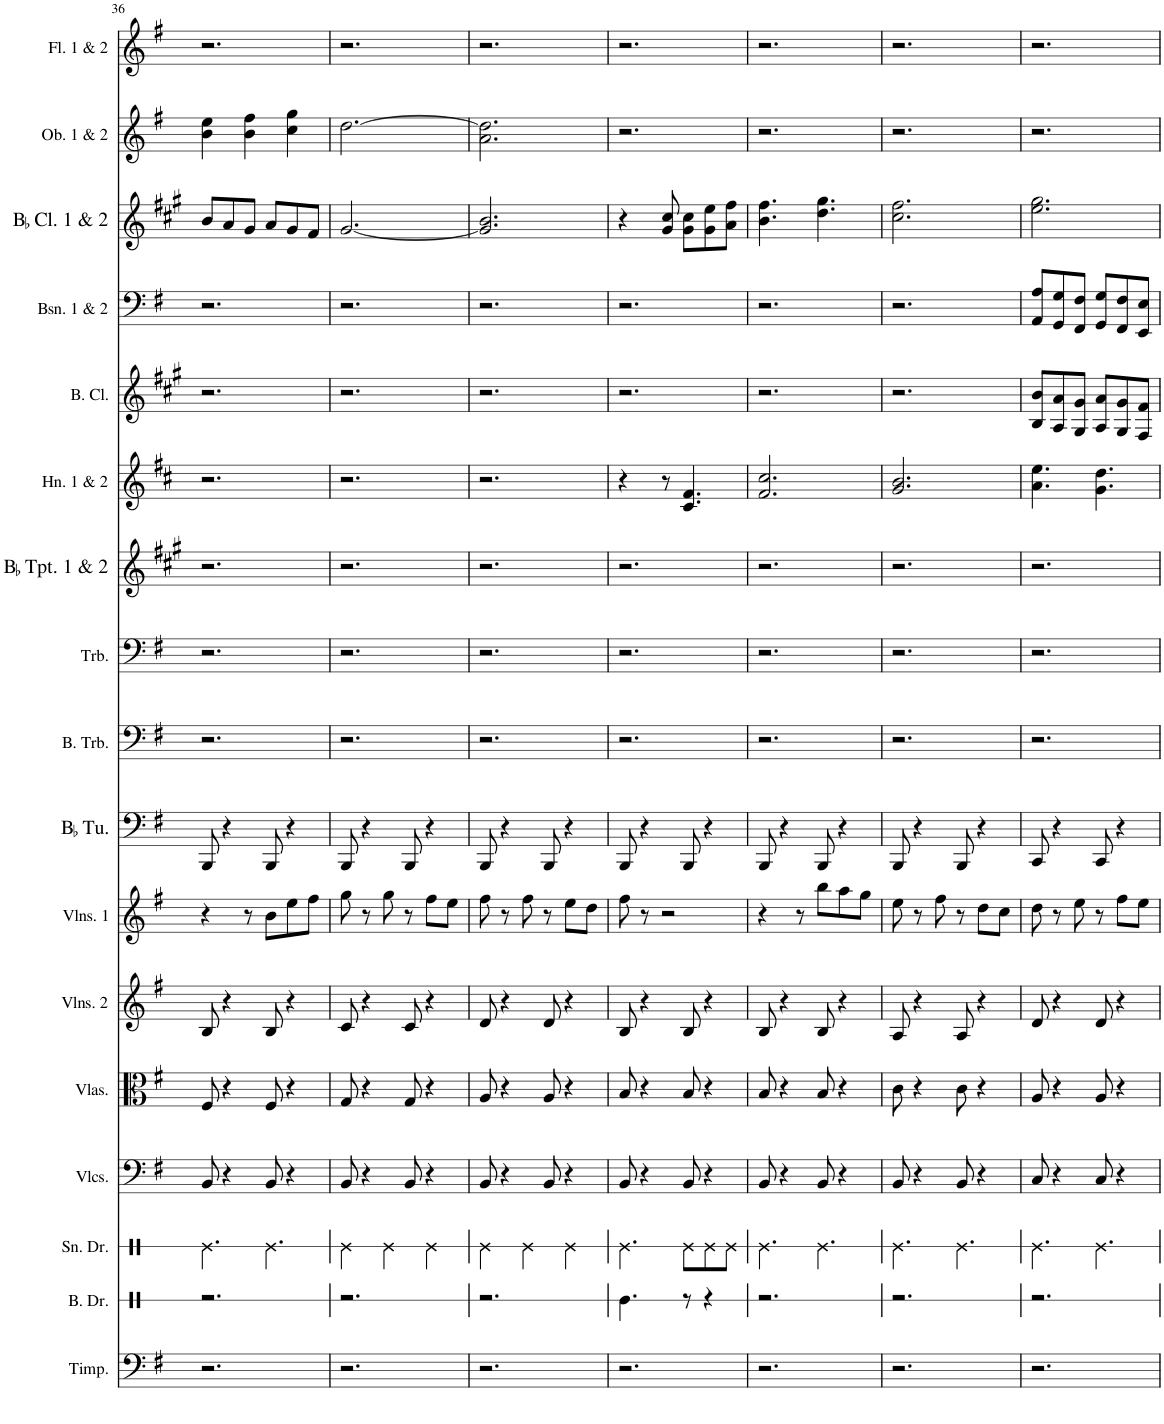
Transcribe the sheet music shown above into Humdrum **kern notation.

**kern	**kern	**kern	**kern	**kern	**kern	**kern	**kern	**kern	**kern	**kern	**kern	**kern	**kern	**kern	**kern	**kern
*part17	*part16	*part15	*part14	*part13	*part12	*part11	*part10	*part9	*part8	*part7	*part6	*part5	*part4	*part3	*part2	*part1
*staff17	*staff16	*staff15	*staff14	*staff13	*staff12	*staff11	*staff10	*staff9	*staff8	*staff7	*staff6	*staff5	*staff4	*staff3	*staff2	*staff1
*I"Timpani	*I"Bass Drum	*I"Snare Drum	*I"Violoncellos	*I"Violas	*I"Violins 2	*I"Violins 1	*I"BaccidentalFlat Tuba	*I"Bass Trombone	*I"Trombone	*I"BaccidentalFlat Trumpet 1 &amp; 2	*I"Horn 1 &amp; 2	*I"Bass Clarinet	*I"Bassoon 1 &amp; 2	*I"BaccidentalFlat Clarinet 1 &amp; 2	*I"Oboe 1 &amp; 2	*I"Flute 1 &amp; 2
*I'Timp.	*I'B. Dr.	*I'Sn. Dr.	*I'Vlcs.	*I'Vlas.	*I'Vlns. 2	*I'Vlns. 1	*I'BaccidentalFlat Tu.	*I'B. Trb.	*I'Trb.	*I'BaccidentalFlat Tpt. 1 &amp; 2	*I'Hn. 1 &amp; 2	*I'B. Cl.	*I'Bsn. 1 &amp; 2	*I'BaccidentalFlat Cl. 1 &amp; 2	*I'Ob. 1 &amp; 2	*I'Fl. 1 &amp; 2
!!LO:PB:g=z
*clefF4	*clefX	*clefX	*clefF4	*clefC3	*clefG2	*clefG2	*clefF4	*clefF4	*clefF4	*clefG2	*clefG2	*clefG2	*clefF4	*clefG2	*clefG2	*clefG2
*	*	*	*	*	*	*	*	*	*	*Trd1c2	*Trd4c7	*Trd8c14	*	*Trd1c2	*	*
*k[f#]	*k[]	*k[]	*k[f#]	*k[f#]	*k[f#]	*k[f#]	*k[f#]	*k[f#]	*k[f#]	*k[f#c#g#]	*k[f#c#]	*k[f#c#g#]	*k[f#]	*k[f#c#g#]	*k[f#]	*k[f#]
=36	=36	=36	=36	=36	=36	=36	=36	=36	=36	=36	=36	=36	=36	=36	=36	=36
2.r	2.r	4.Re\	8BB/	8F#/	8B/	4r	8BBB/	2.r	2.r	2.r	2.r	2.r	2.r	8b/L	4b\ 4ee\	2.r
.	.	.	4r	4r	4r	.	4r	.	.	.	.	.	.	8a/	.	.
.	.	.	.	.	.	8r	.	.	.	.	.	.	.	8g#/J	4b\ 4ff#\	.
.	.	4.Re\	8BB/	8F#/	8B/	8b\L	8BBB/	.	.	.	.	.	.	8a/L	.	.
.	.	.	4r	4r	4r	8ee\	4r	.	.	.	.	.	.	8g#/	4cc\ 4gg\	.
.	.	.	.	.	.	8ff#\J	.	.	.	.	.	.	.	8f#/J	.	.
=37	=37	=37	=37	=37	=37	=37	=37	=37	=37	=37	=37	=37	=37	=37	=37	=37
2.r	2.r	4Re\	8BB/	8G/	8c/	8gg\	8BBB/	2.r	2.r	2.r	2.r	2.r	2.r	[2.g#/	[2.dd\	2.r
.	.	.	4r	4r	4r	8r	4r	.	.	.	.	.	.	.	.	.
.	.	4Re\	.	.	.	8gg\	.	.	.	.	.	.	.	.	.	.
.	.	.	8BB/	8G/	8c/	8r	8BBB/	.	.	.	.	.	.	.	.	.
.	.	4Re\	4r	4r	4r	8ff#\L	4r	.	.	.	.	.	.	.	.	.
.	.	.	.	.	.	8ee\J	.	.	.	.	.	.	.	.	.	.
=38	=38	=38	=38	=38	=38	=38	=38	=38	=38	=38	=38	=38	=38	=38	=38	=38
2.r	2.r	4Re\	8BB/	8A/	8d/	8ff#\	8BBB/	2.r	2.r	2.r	2.r	2.r	2.r	2.g#/] 2.b/	2.a\ 2.dd\]	2.r
.	.	.	4r	4r	4r	8r	4r	.	.	.	.	.	.	.	.	.
.	.	4Re\	.	.	.	8ff#\	.	.	.	.	.	.	.	.	.	.
.	.	.	8BB/	8A/	8d/	8r	8BBB/	.	.	.	.	.	.	.	.	.
.	.	4Re\	4r	4r	4r	8ee\L	4r	.	.	.	.	.	.	.	.	.
.	.	.	.	.	.	8dd\J	.	.	.	.	.	.	.	.	.	.
=39	=39	=39	=39	=39	=39	=39	=39	=39	=39	=39	=39	=39	=39	=39	=39	=39
2.r	4.Re\	4.Re\	8BB/	8B/	8B/	8ff#\	8BBB/	2.r	2.r	2.r	4r	2.r	2.r	4r	2.r	2.r
.	.	.	4r	4r	4r	8r	4r	.	.	.	.	.	.	.	.	.
.	.	.	.	.	.	2r	.	.	.	.	8r	.	.	8g#/ 8cc#/	.	.
.	8r	8Re\L	8BB/	8B/	8B/	.	8BBB/	.	.	.	4.c#/ 4.f#/	.	.	8g#\ 8cc#\L	.	.
.	4r	8Re\	4r	4r	4r	.	4r	.	.	.	.	.	.	8g#\ 8ee\	.	.
.	.	8Re\J	.	.	.	.	.	.	.	.	.	.	.	8a\ 8ff#\J	.	.
=40	=40	=40	=40	=40	=40	=40	=40	=40	=40	=40	=40	=40	=40	=40	=40	=40
2.r	2.r	4.Re\	8BB/	8B/	8B/	4r	8BBB/	2.r	2.r	2.r	2.f#/ 2.cc#/	2.r	2.r	4.b\ 4.ff#\	2.r	2.r
.	.	.	4r	4r	4r	.	4r	.	.	.	.	.	.	.	.	.
.	.	.	.	.	.	8r	.	.	.	.	.	.	.	.	.	.
.	.	4.Re\	8BB/	8B/	8B/	8bb\L	8BBB/	.	.	.	.	.	.	4.dd\ 4.gg#\	.	.
.	.	.	4r	4r	4r	8aa\	4r	.	.	.	.	.	.	.	.	.
.	.	.	.	.	.	8gg\J	.	.	.	.	.	.	.	.	.	.
=41	=41	=41	=41	=41	=41	=41	=41	=41	=41	=41	=41	=41	=41	=41	=41	=41
2.r	2.r	4.Re\	8BB/	8c\	8A/	8ee\	8BBB/	2.r	2.r	2.r	2.g/ 2.b/	2.r	2.r	2.cc#\ 2.ff#\	2.r	2.r
.	.	.	4r	4r	4r	8r	4r	.	.	.	.	.	.	.	.	.
.	.	.	.	.	.	8ff#\	.	.	.	.	.	.	.	.	.	.
.	.	4.Re\	8BB/	8c\	8A/	8r	8BBB/	.	.	.	.	.	.	.	.	.
.	.	.	4r	4r	4r	8dd\L	4r	.	.	.	.	.	.	.	.	.
.	.	.	.	.	.	8cc\J	.	.	.	.	.	.	.	.	.	.
=42	=42	=42	=42	=42	=42	=42	=42	=42	=42	=42	=42	=42	=42	=42	=42	=42
2.r	2.r	4.Re\	8C/	8A/	8d/	8dd\	8CC/	2.r	2.r	2.r	4.a\ 4.ee\	8B/ 8b/L	8AA/ 8A/L	2.ee\ 2.gg#\	2.r	2.r
.	.	.	4r	4r	4r	8r	4r	.	.	.	.	8A/ 8a/	8GG/ 8G/	.	.	.
.	.	.	.	.	.	8ee\	.	.	.	.	.	8G#/ 8g#/J	8FF#/ 8F#/J	.	.	.
.	.	4.Re\	8C/	8A/	8d/	8r	8CC/	.	.	.	4.g\ 4.dd\	8A/ 8a/L	8GG/ 8G/L	.	.	.
.	.	.	4r	4r	4r	8ff#\L	4r	.	.	.	.	8G#/ 8g#/	8FF#/ 8F#/	.	.	.
.	.	.	.	.	.	8ee\J	.	.	.	.	.	8F#/ 8f#/J	8EE/ 8E/J	.	.	.
=	=	=	=	=	=	=	=	=	=	=	=	=	=	=	=	=
*-	*-	*-	*-	*-	*-	*-	*-	*-	*-	*-	*-	*-	*-	*-	*-	*-
